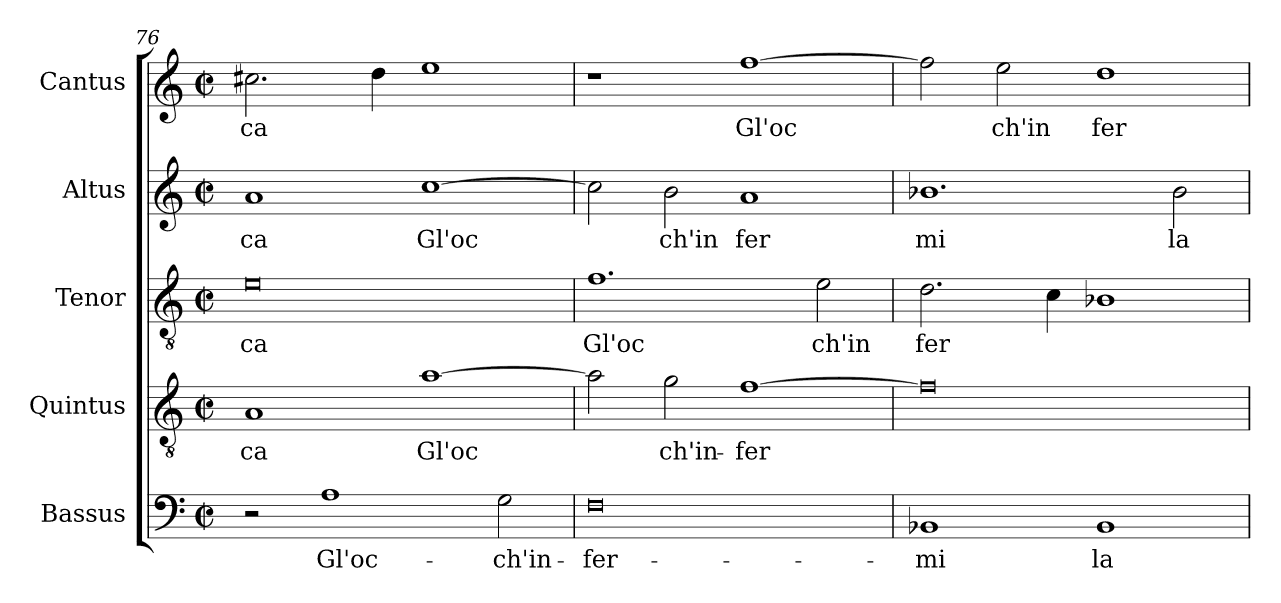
**kern	**text	**kern	**text	**kern	**text	**kern	**text	**kern	**text
*part5	*part5	*part4	*part4	*part3	*part3	*part2	*part2	*part1	*part1
*staff5	*staff5	*staff4	*staff4	*staff3	*staff3	*staff2	*staff2	*staff1	*staff1
*I"Bassus	*	*I"Quintus	*	*I"Tenor	*	*I"Altus	*	*I"Cantus	*
*clefF4	*	*clefGv2	*	*clefGv2	*	*clefG2	*	*clefG2	*
*k[]	*	*k[]	*	*k[]	*	*k[]	*	*k[]	*
*C:	*	*C:	*	*C:	*	*C:	*	*C:	*
*M2/2	*	*M2/2	*	*M2/2	*	*M2/2	*	*M2/2	*
*met(c|)	*	*met(c|)	*	*met(c|)	*	*met(c|)	*	*met(c|)	*
=76	=76	=76	=76	=76	=76	=76	=76	=76	=76
!	!	!	!LO:LY:b:cj	!	!LO:LY:b:cj	!	!LO:LY:b:cj	!	!LO:LY:b:cj
2r	.	1A	-ca	0e	ca	1a	ca	2.cc#X\	ca
!	!LO:LY:b:cj	!	!	!	!	!	!	!	!
1A	Gl'oc-	.	.	.	.	.	.	.	.
!	!	!	!	!	!	!	!	!	!LO:LY:b:cj
.	.	.	.	.	.	.	.	4dd\	.
!	!	!	!LO:LY:b:cj	!	!	!	!LO:LY:b:cj	!	!LO:LY:b:cj
.	.	[>1a	Gl'oc-	.	.	[>1cc	Gl'oc	1ee	.
!	!LO:LY:b:cj	!	!	!	!	!	!	!	!
2G\	-ch'in-	.	.	.	.	.	.	.	.
=77	=77	=77	=77	=77	=77	=77	=77	=77	=77
!	!LO:LY:b:cj	!	!LO:LY:b:cj	!	!LO:LY:b:cj	!	!LO:LY:b:cj	!	!
0F	-fer-	2a\]	--	1.f	Gl'oc	2cc\]	.	1r	.
!	!	!	!LO:LY:b:cj	!	!	!	!LO:LY:b:cj	!	!
.	.	2g\	-ch'in-	.	.	2b\	ch'in	.	.
!	!	!	!LO:LY:b:cj	!	!	!	!LO:LY:b:cj	!	!LO:LY:b:cj
.	.	[>1f	-fer-	.	.	1a	fer	[>1ff	Gl'oc
!	!	!	!	!	!LO:LY:b:cj	!	!	!	!
.	.	.	.	2e\	ch'in	.	.	.	.
=78	=78	=78	=78	=78	=78	=78	=78	=78	=78
!	!LO:LY:b:cj	!	!LO:LY:b:cj	!	!LO:LY:b:cj	!	!LO:LY:b:cj	!	!LO:LY:b:cj
1BB-X	-mi	0f]	--	2.d\	fer	1.b-X	mi	2ff\]	.
!	!	!	!	!	!	!	!	!	!LO:LY:b:cj
.	.	.	.	.	.	.	.	2ee\	ch'in
!	!	!	!	!	!LO:LY:b:cj	!	!	!	!
.	.	.	.	4c\	.	.	.	.	.
!	!LO:LY:b:cj	!	!	!	!LO:LY:b:cj	!	!	!	!LO:LY:b:cj
1BB-	la	.	.	1B-X	.	.	.	1dd	fer
!	!	!	!	!	!	!	!LO:LY:b:cj	!	!
.	.	.	.	.	.	2b-\	la	.	.
=	=	=	=	=	=	=	=	=	=
*-	*-	*-	*-	*-	*-	*-	*-	*-	*-
